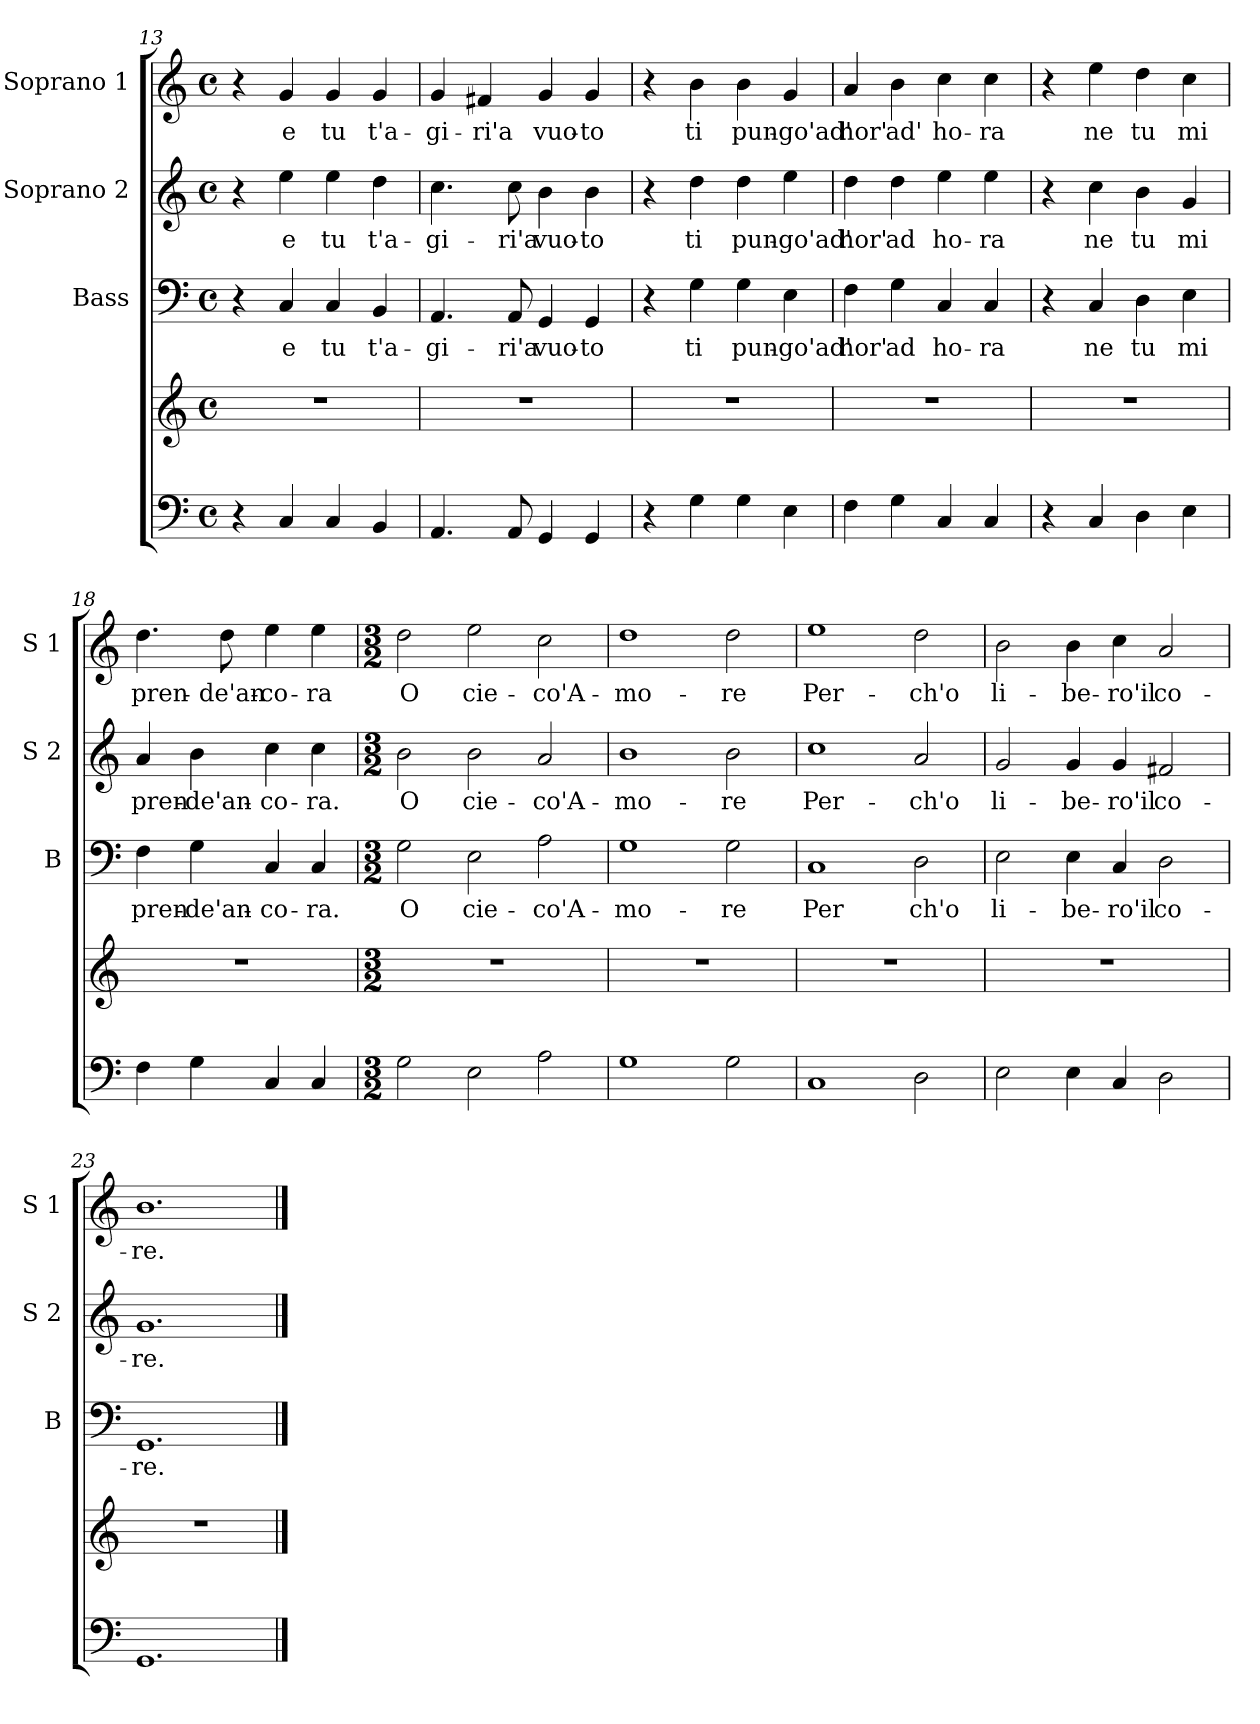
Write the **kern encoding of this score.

**kern	**kern	**kern	**text	**kern	**text	**kern	**text
*part4	*part4	*part3	*part3	*part2	*part2	*part1	*part1
*staff5	*staff4	*staff3	*staff3	*staff2	*staff2	*staff1	*staff1
*	*	*I"Bass	*	*I"Soprano 2	*	*I"Soprano 1	*
*	*	*I'B	*	*I'S 2	*	*I'S 1	*
*clefF4	*clefG2	*clefF4	*	*clefG2	*	*clefG2	*
*k[]	*k[]	*k[]	*	*k[]	*	*k[]	*
*C:	*C:	*C:	*	*C:	*	*C:	*
*M4/4	*M4/4	*M4/4	*	*M4/4	*	*M4/4	*
*met(c)	*met(c)	*met(c)	*	*met(c)	*	*met(c)	*
=13	=13	=13	=13	=13	=13	=13	=13
4r	1r	4r	.	4r	.	4r	.
4C/	.	4C/	e	4ee\	e	4g/	e
4C/	.	4C/	tu	4ee\	tu	4g/	tu
4BB/	.	4BB/	t'a-	4dd\	t'a-	4g/	t'a-
=14	=14	=14	=14	=14	=14	=14	=14
4.AA/	1r	4.AA/	-gi-	4.cc\	-gi-	4g/	-gi-
.	.	.	.	.	.	4f#X/	-ri'a
8AA/	.	8AA/	-ri'a	8cc\	-ri'a	.	.
4GG/	.	4GG/	vuo-	4b\	vuo-	4g/	vuo-
4GG/	.	4GG/	-to	4b\	-to	4g/	-to
=15	=15	=15	=15	=15	=15	=15	=15
4r	1r	4r	.	4r	.	4r	.
4G\	.	4G\	ti	4dd\	ti	4b\	ti
4G\	.	4G\	pun-	4dd\	pun-	4b\	pun-
4E\	.	4E\	-go'ad'	4ee\	-go'ad'	4g/	-go'ad'
!!LO:LB:g=z
=16	=16	=16	=16	=16	=16	=16	=16
4F\	1r	4F\	hor'	4dd\	hor'	4a/	hor'
4G\	.	4G\	ad	4dd\	ad	4b\	ad'
4C/	.	4C/	ho-	4ee\	ho-	4cc\	ho-
4C/	.	4C/	-ra	4ee\	-ra	4cc\	-ra
=17	=17	=17	=17	=17	=17	=17	=17
4r	1r	4r	.	4r	.	4r	.
4C/	.	4C/	ne	4cc\	ne	4ee\	ne
4D\	.	4D\	tu	4b\	tu	4dd\	tu
4E\	.	4E\	mi	4g/	mi	4cc\	mi
=18	=18	=18	=18	=18	=18	=18	=18
4F\	1r	4F\	pren-	4a/	pren-	4.dd\	pren-
4G\	.	4G\	-de'an-	4b\	-de'an-	.	.
.	.	.	.	.	.	8dd\	-de'an-
4C/	.	4C/	-co-	4cc\	-co-	4ee\	-co-
4C/	.	4C/	-ra.	4cc\	-ra.	4ee\	-ra
=19	=19	=19	=19	=19	=19	=19	=19
*M3/2	*M3/2	*M3/2	*	*M3/2	*	*M3/2	*
2G\	1.r	2G\	O	2b\	O	2dd\	O
2E\	.	2E\	cie-	2b\	cie-	2ee\	cie-
2A\	.	2A\	-co'A-	2a/	-co'A-	2cc\	-co'A-
=20	=20	=20	=20	=20	=20	=20	=20
1G	1.r	1G	-mo-	1b	-mo-	1dd	-mo-
2G\	.	2G\	-re	2b\	-re	2dd\	-re
!!LO:LB:g=z
=21	=21	=21	=21	=21	=21	=21	=21
1C	1.r	1C	Per	1cc	Per-	1ee	Per-
2D\	.	2D\	ch'o	2a/	-ch'o	2dd\	-ch'o
=22	=22	=22	=22	=22	=22	=22	=22
2E\	1.r	2E\	li-	2g/	li-	2b\	li-
4E\	.	4E\	-be-	4g/	-be-	4b\	-be-
4C/	.	4C/	-ro'il	4g/	-ro'il	4cc\	-ro'il
2D\	.	2D\	co-	2f#X/	co-	2a/	co-
=23	=23	=23	=23	=23	=23	=23	=23
1.GG	1.r	1.GG	-re.	1.g	-re.	1.b	-re.
==	==	==	==	==	==	==	==
*-	*-	*-	*-	*-	*-	*-	*-
